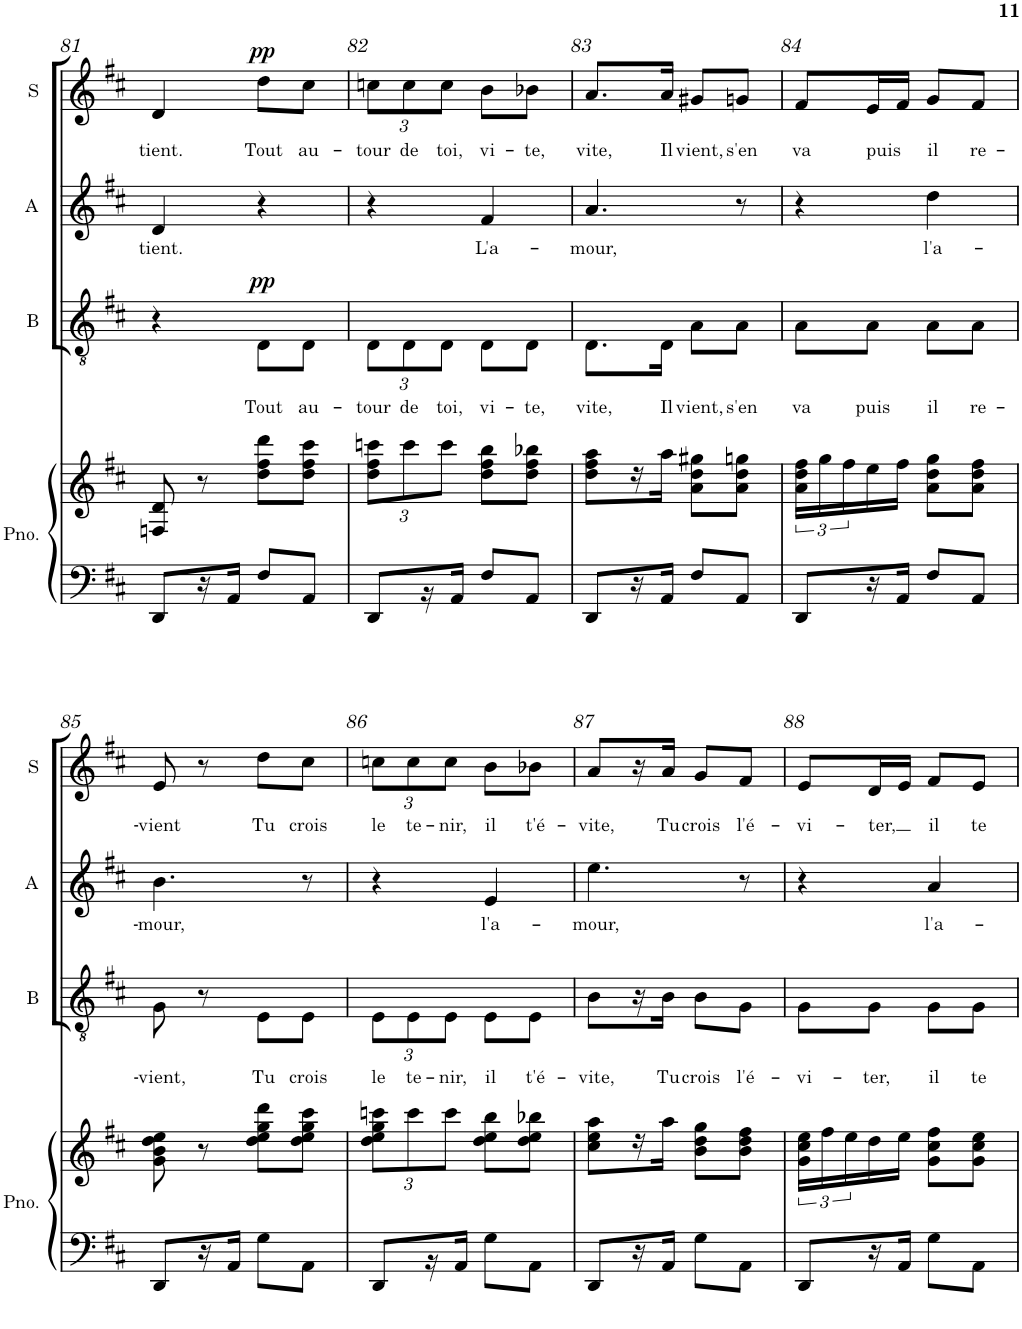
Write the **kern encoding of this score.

**kern	**kern	**kern	**text	**dynam	**kern	**text	**kern	**text	**dynam
*part4	*part4	*part3	*part3	*part3	*part2	*part2	*part1	*part1	*part1
*staff5	*staff4	*staff3	*staff3	*staff3	*staff2	*staff2	*staff1	*staff1	*staff1
*I"Piano	*	*I"Baritone	*	*	*I"Alto	*	*I"Soprano	*	*
*I'Pno.	*	*I'B	*	*	*I'A	*	*I'S	*	*
!!LO:PB:g=z
*clefF4	*clefG2	*clefGv2	*	*	*clefG2	*	*clefG2	*	*
*	*	*	*	*	*Trd4c7	*	*	*	*
*k[f#c#]	*k[f#c#]	*k[f#c#]	*	*	*k[f#c#]	*	*k[f#c#]	*	*
*D:	*D:	*D:	*	*	*D:	*	*D:	*	*
*M2/4	*M2/4	*M2/4	*	*	*M2/4	*	*M2/4	*	*
=81	=81	=81	=81	=81	=81	=81	=81	=81	=81
!	!	!	!	!	!	!LO:LY:b	!	!LO:LY:b	!
8DD/L	8Fn/ 8d/	4r	.	.	4d/	tient.	4d/	tient.	.
16r	8r	.	.	.	.	.	.	.	.
16AA/JJ	.	.	.	.	.	.	.	.	.
!	!	!	!LO:LY:b	!LO:DY:a	!	!	!	!LO:LY:b	!LO:DY:a
8F#/L	8dd\ 8ff#\ 8ddd\L	8D\L	Tout	pp	4r	.	8dd\L	Tout	pp
!	!	!	!LO:LY:b	!	!	!	!	!LO:LY:b	!
8AA/J	8dd\ 8ff#\ 8ccc#\J	8D\J	au-	.	.	.	8cc#\J	au-	.
=82	=82	=82	=82	=82	=82	=82	=82	=82	=82
*	*Xbrackettup	*Xbrackettup	*	*	*	*	*	*	*
!	!	!	!LO:LY:b	!	!	!	!	!	!
*	*	*	*	*	*	*	*Xbrackettup	*	*
!	!	!	!	!	!	!	!	!LO:LY:b	!
8DD/L	12dd\ 12ff#\ 12cccn\L	12D\L	-tour	.	4r	.	12ccn\L	-tour	.
!	!	!	!LO:LY:b	!	!	!	!	!LO:LY:b	!
.	12ccc\	12D\	de	.	.	.	12cc\	de	.
16r	.	.	.	.	.	.	.	.	.
!	!	!	!LO:LY:b	!	!	!	!	!LO:LY:b	!
.	12ccc\J	12D\J	toi,	.	.	.	12cc\J	toi,	.
16AA/JJ	.	.	.	.	.	.	.	.	.
!	!	!	!LO:LY:b	!	!	!LO:LY:b	!	!LO:LY:b	!
8F#/L	8dd\ 8ff#\ 8bb\L	8D\L	vi-	.	4f#/	L'a-	8b\L	vi-	.
!	!	!	!LO:LY:b	!	!	!	!	!LO:LY:b	!
8AA/J	8dd\ 8ff#\ 8bb-X\J	8D\J	-te,	.	.	.	8b-X\J	-te,	.
=83	=83	=83	=83	=83	=83	=83	=83	=83	=83
!	!	!	!LO:LY:b	!	!	!LO:LY:b	!	!LO:LY:b	!
8DD/L	8dd\ 8ff#\ 8aa\L	8.D\L	vite,	.	4.a/	-mour,	8.a/L	vite,	.
16r	16r	.	.	.	.	.	.	.	.
!	!	!	!LO:LY:b	!	!	!	!	!LO:LY:b	!
16AA/JJ	16aa\JJ	16D\Jk	Il	.	.	.	16a/Jk	Il	.
!	!	!	!LO:LY:b	!	!	!	!	!LO:LY:b	!
8F#/L	8a\ 8dd\ 8gg#X\L	8A\L	vient,	.	.	.	8g#X/L	vient,	.
!	!	!	!LO:LY:b	!	!	!	!	!LO:LY:b	!
8AA/J	8a\ 8dd\ 8ggn\J	8A\J	s'en	.	8r	.	8gn/J	s'en	.
=84	=84	=84	=84	=84	=84	=84	=84	=84	=84
*	*brackettup	*	*	*	*	*	*	*	*
!	!	!	!LO:LY:b	!	!	!	!	!LO:LY:b	!
8DD/L	24a\ 24dd\ 24ff#\LL	8A\L	va	.	4r	.	8f#/L	va	.
.	24gg\	.	.	.	.	.	.	.	.
.	24ff#\	.	.	.	.	.	.	.	.
!	!	!	!LO:LY:b	!	!	!	!	!LO:LY:b	!
16r	16ee\	8A\J	puis	.	.	.	16e/L	puis	.
16AA/JJ	16ff#\JJ	.	.	.	.	.	16f#/JJ	.	.
!	!	!	!LO:LY:b	!	!	!LO:LY:b	!	!LO:LY:b	!
8F#/L	8a\ 8dd\ 8gg\L	8A\L	il	.	4dd\	l'a-	8g/L	il	.
!	!	!	!LO:LY:b	!	!	!	!	!LO:LY:b	!
8AA/J	8a\ 8dd\ 8ff#\J	8A\J	re-	.	.	.	8f#/J	re-	.
!!LO:LB:g=z
=85	=85	=85	=85	=85	=85	=85	=85	=85	=85
!	!	!	!LO:LY:b	!	!	!LO:LY:b	!	!LO:LY:b	!
8DD/L	8g\ 8b\ 8dd\ 8ee\	8G\	-vient,	.	4.b\	-mour,	8e/	-vient	.
16r	8r	8r	.	.	.	.	8r	.	.
16AA/JJ	.	.	.	.	.	.	.	.	.
!	!	!	!LO:LY:b	!	!	!	!	!LO:LY:b	!
8G\L	8dd\ 8ee\ 8gg\ 8ddd\L	8E\L	Tu	.	.	.	8dd\L	Tu	.
!	!	!	!LO:LY:b	!	!	!	!	!LO:LY:b	!
8AA\J	8dd\ 8ee\ 8gg\ 8ccc#\J	8E\J	crois	.	8r	.	8cc#\J	crois	.
=86	=86	=86	=86	=86	=86	=86	=86	=86	=86
*	*Xbrackettup	*	*	*	*	*	*	*	*
!	!	!	!LO:LY:b	!	!	!	!	!LO:LY:b	!
8DD/L	12dd\ 12ee\ 12gg\ 12cccn\L	12E\L	le	.	4r	.	12ccn\L	le	.
!	!	!	!LO:LY:b	!	!	!	!	!LO:LY:b	!
.	12ccc\	12E\	te-	.	.	.	12cc\	te-	.
16r	.	.	.	.	.	.	.	.	.
!	!	!	!LO:LY:b	!	!	!	!	!LO:LY:b	!
.	12ccc\J	12E\J	-nir,	.	.	.	12cc\J	-nir,	.
16AA/JJ	.	.	.	.	.	.	.	.	.
!	!	!	!LO:LY:b	!	!	!LO:LY:b	!	!LO:LY:b	!
8G\L	8dd\ 8ee\ 8bb\L	8E\L	il	.	4e/	l'a-	8b\L	il	.
!	!	!	!LO:LY:b	!	!	!	!	!LO:LY:b	!
8AA\J	8dd\ 8ee\ 8bb-X\J	8E\J	t'é-	.	.	.	8b-X\J	t'é-	.
=87	=87	=87	=87	=87	=87	=87	=87	=87	=87
!	!	!	!LO:LY:b	!	!	!LO:LY:b	!	!LO:LY:b	!
8DD/L	8cc#\ 8ee\ 8aa\L	8B\L	-vite,	.	4.ee\	-mour,	8a/L	-vite,	.
16r	16r	16r	.	.	.	.	16r	.	.
!	!	!	!LO:LY:b	!	!	!	!	!LO:LY:b	!
16AA/JJ	16aa\JJ	16B\JJ	Tu	.	.	.	16a/JJ	Tu	.
!	!	!	!LO:LY:b	!	!	!	!	!LO:LY:b	!
8G\L	8b\ 8dd\ 8gg\L	8B\L	crois	.	.	.	8g/L	crois	.
!	!	!	!LO:LY:b	!	!	!	!	!LO:LY:b	!
8AA\J	8b\ 8dd\ 8ff#\J	8G\J	l'é-	.	8r	.	8f#/J	l'é-	.
=88	=88	=88	=88	=88	=88	=88	=88	=88	=88
*	*brackettup	*	*	*	*	*	*	*	*
!	!	!	!LO:LY:b	!	!	!	!	!LO:LY:b	!
8DD/L	24g\ 24cc#\ 24ee\LL	8G\L	-vi-	.	4r	.	8e/L	-vi-	.
.	24ff#\	.	.	.	.	.	.	.	.
.	24ee\	.	.	.	.	.	.	.	.
!	!	!	!LO:LY:b	!	!	!	!	!LO:LY:b	!
16r	16dd\	8G\J	-ter,	.	.	.	16d/L	-ter,	.
16AA/JJ	16ee\JJ	.	.	.	.	.	16e/JJ	.	.
!	!	!	!LO:LY:b	!	!	!LO:LY:b	!	!LO:LY:b	!
8G\L	8g\ 8cc#\ 8ff#\L	8G\L	il	.	4a/	l'a-	8f#/L	il	.
!	!	!	!LO:LY:b	!	!	!	!	!LO:LY:b	!
8AA\J	8g\ 8cc#\ 8ee\J	8G\J	te	.	.	.	8e/J	te	.
=	=	=	=	=	=	=	=	=	=
*-	*-	*-	*-	*-	*-	*-	*-	*-	*-
